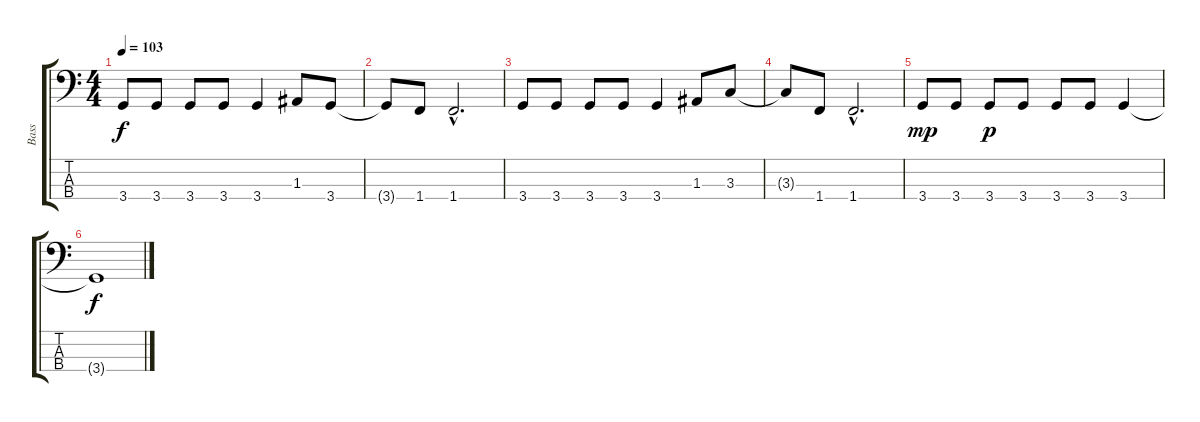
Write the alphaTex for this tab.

\track ("Bass" "Bass") {instrument electricbassfinger}
\staff {score tabs}
\tuning (G2 D2 A1 E1) {hide}
\ts (4 4)
\tempo 103
\clef f4
\ks c
3.4.8{dy f} 3.4.8 3.4.8 3.4.8 3.4.4 1.3.8 3.4.8 |
3.4{t}.8 1.4.8 1.4{hac}.2{d} |
3.4.8 3.4.8 3.4.8 3.4.8 3.4.4 1.3.8 3.3.8 |
3.3{t}.8 1.4.8 1.4{hac}.2{d} |
3.4.8{dy mp} 3.4.8 3.4.8{dy p} 3.4.8 3.4.8 3.4.8 3.4.4 |
3.4{t}.1{dy f}
